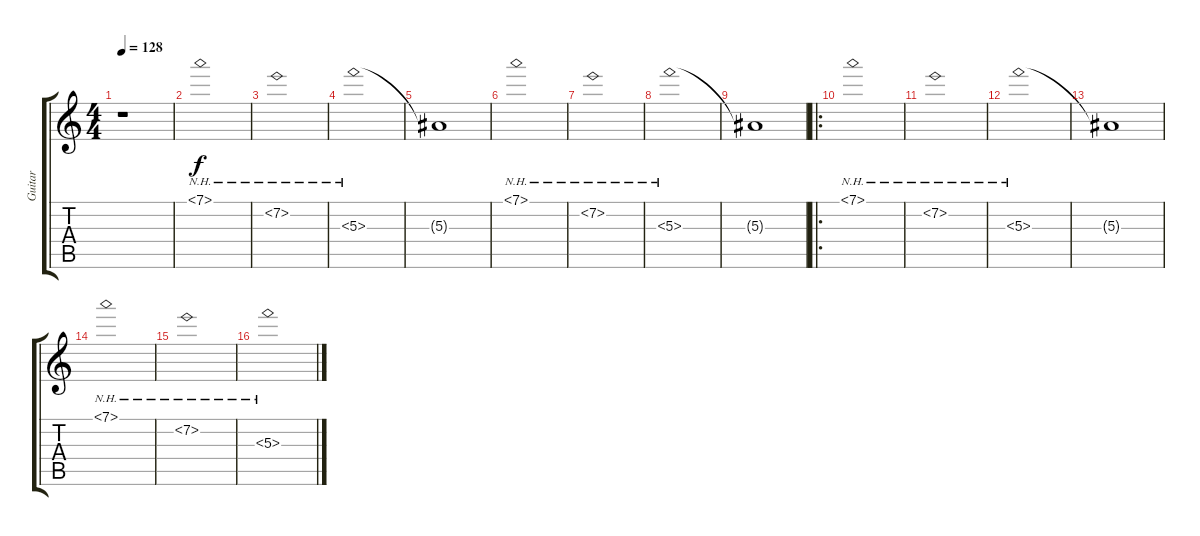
\track ("Guitar" "Guitar") {instrument overdrivenguitar}
\staff {score tabs}
\tuning (D4 A3 F3 C3 G2 D2) {hide}
\ts (4 4)
\tempo 128
\clef g2
\ks c
r.1{dy f} |
7.1{nh}.1 |
7.2{nh}.1 |
5.3{nh}.1{volume 10} |
5.3{t}.1{volume 5} |
7.1{nh}.1 |
7.2{nh}.1 |
5.3{nh}.1{volume 10} |
5.3{t}.1{volume 5} |
\ro
7.1{nh}.1 |
7.2{nh}.1 |
5.3{nh}.1{volume 10} |
5.3{t}.1{volume 5} |
7.1{nh}.1 |
7.2{nh}.1 |
5.3{nh}.1{volume 10}
